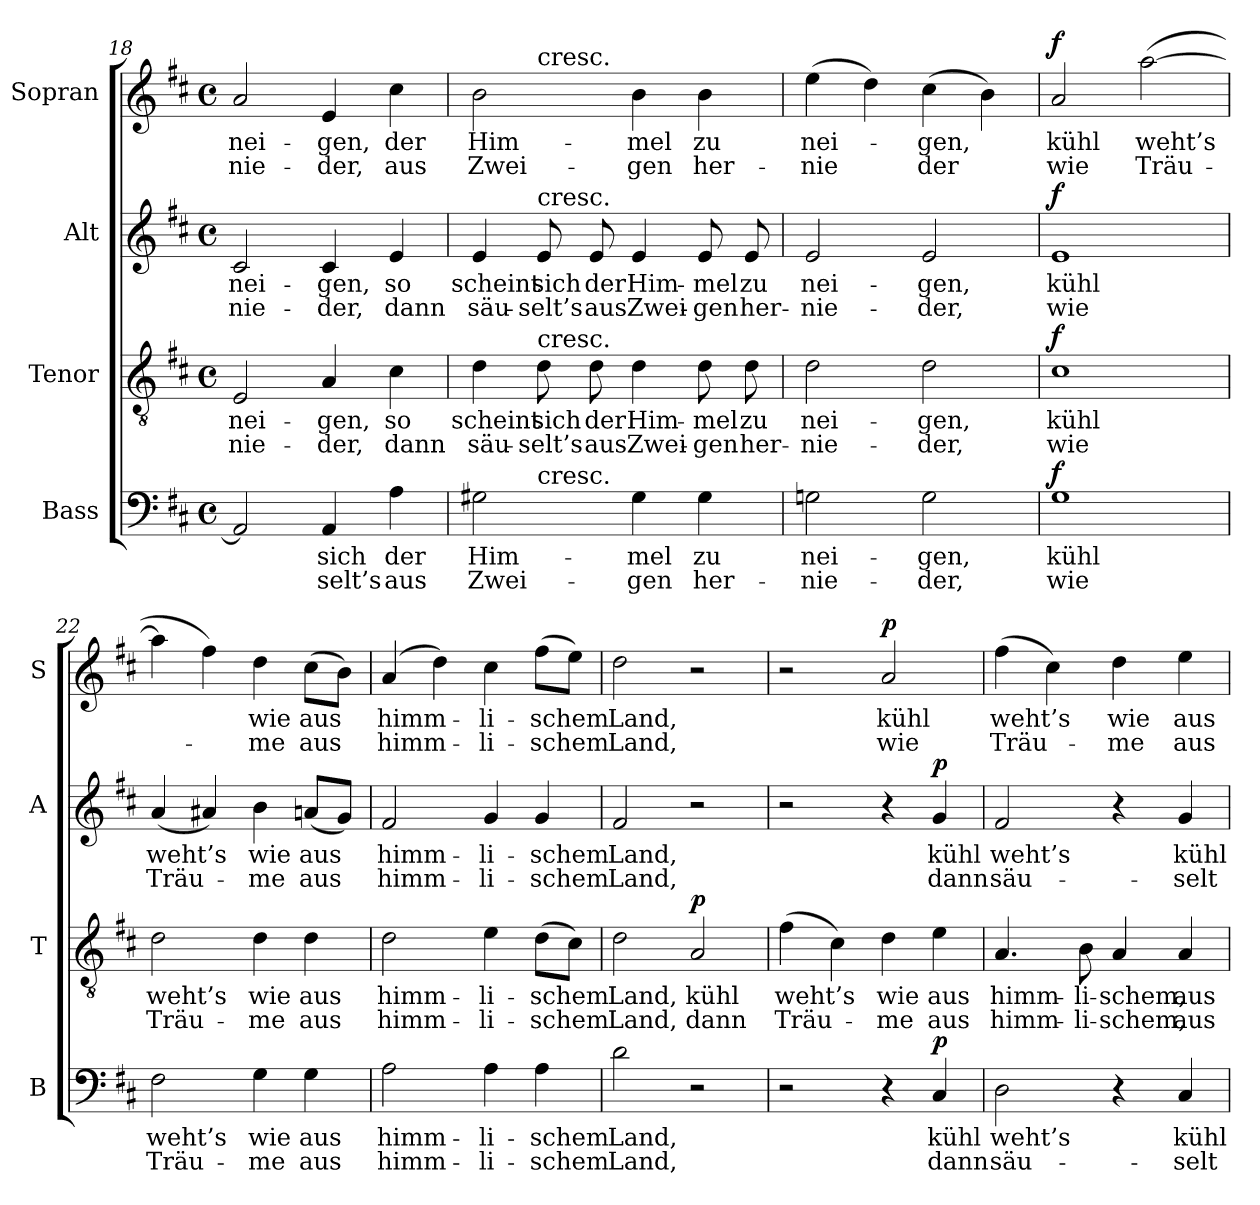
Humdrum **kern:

**kern	**text	**text	**dynam	**kern	**text	**text	**dynam	**kern	**text	**text	**dynam	**kern	**text	**text	**dynam
*part4	*part4	*part4	*part4	*part3	*part3	*part3	*part3	*part2	*part2	*part2	*part2	*part1	*part1	*part1	*part1
*staff4	*staff4	*staff4	*staff4	*staff3	*staff3	*staff3	*staff3	*staff2	*staff2	*staff2	*staff2	*staff1	*staff1	*staff1	*staff1
*I"Bass	*	*	*	*I"Tenor	*	*	*	*I"Alt	*	*	*	*I"Sopran	*	*	*
*I'B	*	*	*	*I'T	*	*	*	*I'A	*	*	*	*I'S	*	*	*
*clefF4	*	*	*	*clefGv2	*	*	*	*clefG2	*	*	*	*clefG2	*	*	*
*k[f#c#]	*	*	*	*k[f#c#]	*	*	*	*k[f#c#]	*	*	*	*k[f#c#]	*	*	*
*D:	*	*	*	*D:	*	*	*	*D:	*	*	*	*D:	*	*	*
*M4/4	*	*	*	*M4/4	*	*	*	*M4/4	*	*	*	*M4/4	*	*	*
*met(c)	*	*	*	*met(c)	*	*	*	*met(c)	*	*	*	*met(c)	*	*	*
=18	=18	=18	=18	=18	=18	=18	=18	=18	=18	=18	=18	=18	=18	=18	=18
2AA]	.	.	.	2E	nei-	-nie-	.	2c#	nei-	-nie-	.	2a	nei-	-nie-	.
4AA	sich	-selt’s	.	4A	-gen,	-der,	.	4c#	-gen,	-der,	.	4e	-gen,	-der,	.
4A	der	aus	.	4c#	so	dann	.	4e	so	dann	.	4cc#	der	aus	.
=19	=19	=19	=19	=19	=19	=19	=19	=19	=19	=19	=19	=19	=19	=19	=19
*^	*	*	*	*	*	*	*	*	*	*	*	*^	*	*	*
2G#X	4ryy	Him-	Zwei-	.	4d	scheint	säu-	.	4e	scheint	säu-	.	2b	4ryy	Him-	Zwei-	.
!	!	!	!	!	!	!	!	!	!	!	!	!	!	!LO:TX:a:t=cresc.	!	!	!
!	!	!	!	!	!	!	!	!	!LO:TX:a:t=cresc.	!	!	!	!	!	!	!	!
!	!	!	!	!	!LO:TX:a:t=cresc.	!	!	!	!	!	!	!	!	!	!	!	!
!	!LO:TX:a:t=cresc.	!	!	!	!	!	!	!	!	!	!	!	!	!	!	!	!
.	2.ryy	.	.	.	8d	sich	-selt’s	.	8e	sich	-selt’s	.	.	2.ryy	.	.	.
.	.	.	.	.	8d	der	aus	.	8e	der	aus	.	.	.	.	.	.
4G#	.	-mel	-gen	.	4d	Him-	Zwei-	.	4e	Him-	Zwei-	.	4b	.	-mel	-gen	.
4G#	.	zu	her-	.	8d	-mel	-gen	.	8e	-mel	-gen	.	4b	.	zu	her-	.
.	.	.	.	.	8d	zu	her-	.	8e	zu	her-	.	.	.	.	.	.
*v	*v	*	*	*	*	*	*	*	*	*	*	*	*v	*v	*	*	*
=20	=20	=20	=20	=20	=20	=20	=20	=20	=20	=20	=20	=20	=20	=20	=20
2Gn	nei-	-nie-	.	2d	nei-	-nie-	.	2e	nei-	-nie-	.	(4ee	nei-	-nie	.
.	.	.	.	.	.	.	.	.	.	.	.	4dd)	.	.	.
2G	-gen,	-der,	.	2d	-gen,	-der,	.	2e	-gen,	-der,	.	(4cc#	-gen,	der	.
.	.	.	.	.	.	.	.	.	.	.	.	4b)	.	.	.
=21	=21	=21	=21	=21	=21	=21	=21	=21	=21	=21	=21	=21	=21	=21	=21
!	!	!	!LO:DY:a	!	!	!	!LO:DY:a	!	!	!	!LO:DY:a	!	!	!	!LO:DY:a
1G	kühl	wie	f	1c#	kühl	wie	f	1e	kühl	wie	f	2a	kühl	wie	f
.	.	.	.	.	.	.	.	.	.	.	.	([2aa	weht’s	Träu-	.
=22	=22	=22	=22	=22	=22	=22	=22	=22	=22	=22	=22	=22	=22	=22	=22
2F#	weht’s	Träu-	.	2d	weht’s	Träu-	.	(4a	weht’s	Träu-	.	4aa]	.	.	.
.	.	.	.	.	.	.	.	4a#X)	.	.	.	4ff#)	.	.	.
4G	wie	-me	.	4d	wie	-me	.	4b	wie	-me	.	4dd	wie	-me	.
4G	aus	aus	.	4d	aus	aus	.	(8anL	aus	aus	.	(8cc#L	aus	aus	.
.	.	.	.	.	.	.	.	8gJ)	.	.	.	8bJ)	.	.	.
=23	=23	=23	=23	=23	=23	=23	=23	=23	=23	=23	=23	=23	=23	=23	=23
2A	himm-	himm-	.	2d	himm-	himm-	.	2f#	himm-	himm-	.	(4a	himm-	himm-	.
.	.	.	.	.	.	.	.	.	.	.	.	4dd)	.	.	.
4A	-li-	-li-	.	4e	-li-	-li-	.	4g	-li-	-li-	.	4cc#	-li-	-li-	.
4A	-schem	-schem	.	(8dL	-schem	-schem	.	4g	-schem	-schem	.	(8ff#L	-schem	-schem	.
.	.	.	.	8c#J)	.	.	.	.	.	.	.	8eeJ)	.	.	.
=24	=24	=24	=24	=24	=24	=24	=24	=24	=24	=24	=24	=24	=24	=24	=24
2d	Land,	Land,	.	2d	Land,	Land,	.	2f#	Land,	Land,	.	2dd	Land,	Land,	.
!	!	!	!	!	!	!	!LO:DY:a	!	!	!	!	!	!	!	!
2r	.	.	.	2A	kühl	dann	p	2r	.	.	.	2r	.	.	.
=25	=25	=25	=25	=25	=25	=25	=25	=25	=25	=25	=25	=25	=25	=25	=25
2r	.	.	.	(4f#	weht’s	Träu-	.	2r	.	.	.	2r	.	.	.
.	.	.	.	4c#)	.	.	.	.	.	.	.	.	.	.	.
!	!	!	!	!	!	!	!	!	!	!	!	!	!	!	!LO:DY:a
4r	.	.	.	4d	wie	-me	.	4r	.	.	.	2a	kühl	wie	p
!	!	!	!LO:DY:a	!	!	!	!	!	!	!	!LO:DY:a	!	!	!	!
4C#	kühl	dann	p	4e	aus	aus	.	4g	kühl	dann	p	.	.	.	.
=26	=26	=26	=26	=26	=26	=26	=26	=26	=26	=26	=26	=26	=26	=26	=26
2D	weht’s	säu-	.	4.A	himm-	himm-	.	2f#	weht’s	säu-	.	(4ff#	weht’s	Träu-	.
.	.	.	.	.	.	.	.	.	.	.	.	4cc#)	.	.	.
.	.	.	.	8B	-li-	-li-	.	.	.	.	.	.	.	.	.
4r	.	.	.	4A	-schem,	-schem,	.	4r	.	.	.	4dd	wie	-me	.
4C#	kühl	-selt	.	4A	aus	aus	.	4g	kühl	-selt	.	4ee	aus	aus	.
=	=	=	=	=	=	=	=	=	=	=	=	=	=	=	=
*-	*-	*-	*-	*-	*-	*-	*-	*-	*-	*-	*-	*-	*-	*-	*-
